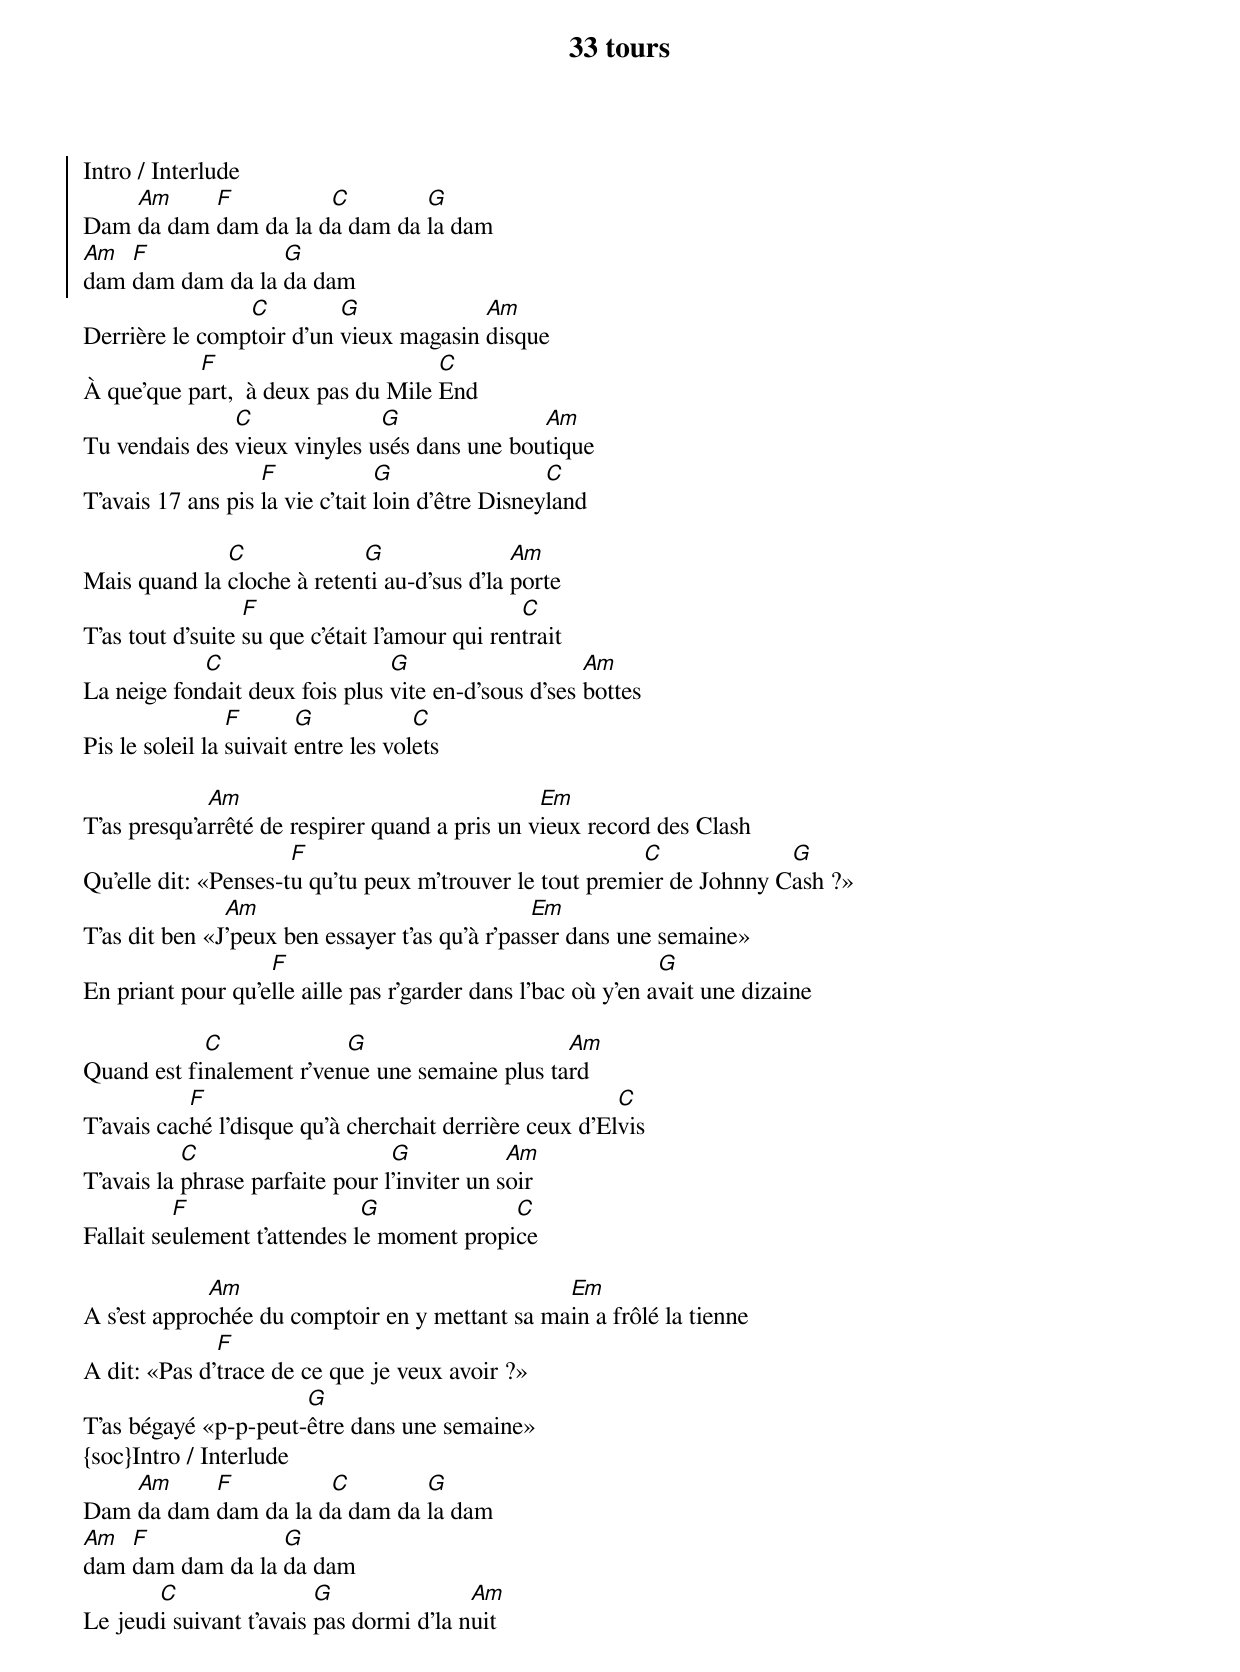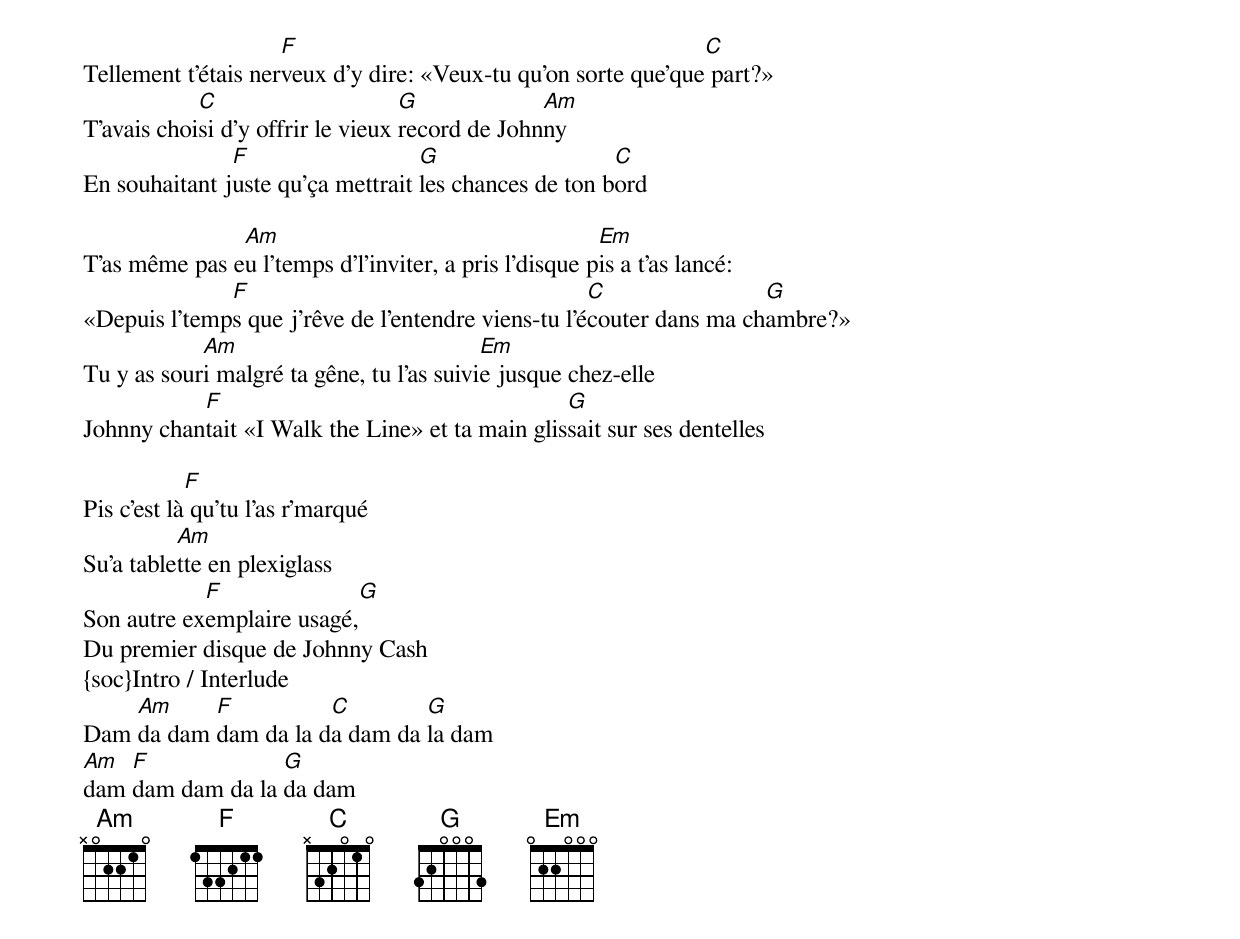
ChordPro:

{t:33 tours}
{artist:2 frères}
{soc}
Intro / Interlude
Dam [Am]da dam [F]dam da la d[C]a dam da [G]la dam
[Am]dam [F]dam dam da la [G]da dam
{eoc}
Derrière le comp[C]toir d'un [G]vieux magasin [Am]disque
À que'que p[F]art,  à deux pas du Mile [C]End
Tu vendais des [C]vieux vinyles u[G]sés dans une bou[Am]tique
T'avais 17 ans pis [F]la vie c'tait [G]loin d'être Disney[C]land

Mais quand la [C]cloche à reten[G]ti au-d'sus d'la [Am]porte
T'as tout d'suite [F]su que c'était l'amour qui ren[C]trait
La neige fon[C]dait deux fois plus [G]vite en-d'sous d'ses [Am]bottes
Pis le soleil la [F]suivait [G]entre les vol[C]ets

T'as presqu'a[Am]rrêté de respirer quand a pris un v[Em]ieux record des Clash
Qu'elle dit: «Penses-t[F]u qu'tu peux m'trouver le tout premi[C]er de Johnny C[G]ash ?»
T'as dit ben «J[Am]'peux ben essayer t'as qu'à r'pas[Em]ser dans une semaine»
En priant pour qu'e[F]lle aille pas r'garder dans l'bac où y'en a[G]vait une dizaine

Quand est fi[C]nalement r'ven[G]ue une semaine plus ta[Am]rd
T'avais cac[F]hé l'disque qu'à cherchait derrière ceux d'El[C]vis
T'avais la [C]phrase parfaite pour l[G]'inviter un s[Am]oir
Fallait se[F]ulement t'attendes l[G]e moment propi[C]ce

A s'est appro[Am]chée du comptoir en y mettant sa ma[Em]in a frôlé la tienne
A dit: «Pas d'[F]trace de ce que je veux avoir ?»
T'as bégayé «p-p-peut-[G]être dans une semaine»
{soc}Intro / Interlude
Dam [Am]da dam [F]dam da la d[C]a dam da [G]la dam
[Am]dam [F]dam dam da la [G]da dam
{eoc}
Le jeud[C]i suivant t'avais [G]pas dormi d'la n[Am]uit
Tellement t'étais ner[F]veux d'y dire: «Veux-tu qu'on sorte que'que[C] part?»
T'avais choi[C]si d'y offrir le vieux [G]record de John[Am]ny
En souhaitant j[F]uste qu'ça mettrait [G]les chances de ton b[C]ord

T'as même pas e[Am]u l'temps d'l'inviter, a pris l'disque p[Em]is a t'as lancé:
«Depuis l'temp[F]s que j'rêve de l'entendre viens-tu l'é[C]couter dans ma ch[G]ambre?»
Tu y as sour[Am]i malgré ta gêne, tu l'as suivi[Em]e jusque chez-elle
Johnny chan[F]tait «I Walk the Line» et ta main glis[G]sait sur ses dentelles

Pis c'est là[F] qu'tu l'as r'marqué
Su'a table[Am]tte en plexiglass
Son autre ex[F]emplaire usagé,[G]
Du premier disque de Johnny Cash
{soc}Intro / Interlude
Dam [Am]da dam [F]dam da la d[C]a dam da [G]la dam
[Am]dam [F]dam dam da la [G]da dam
{eoc}
